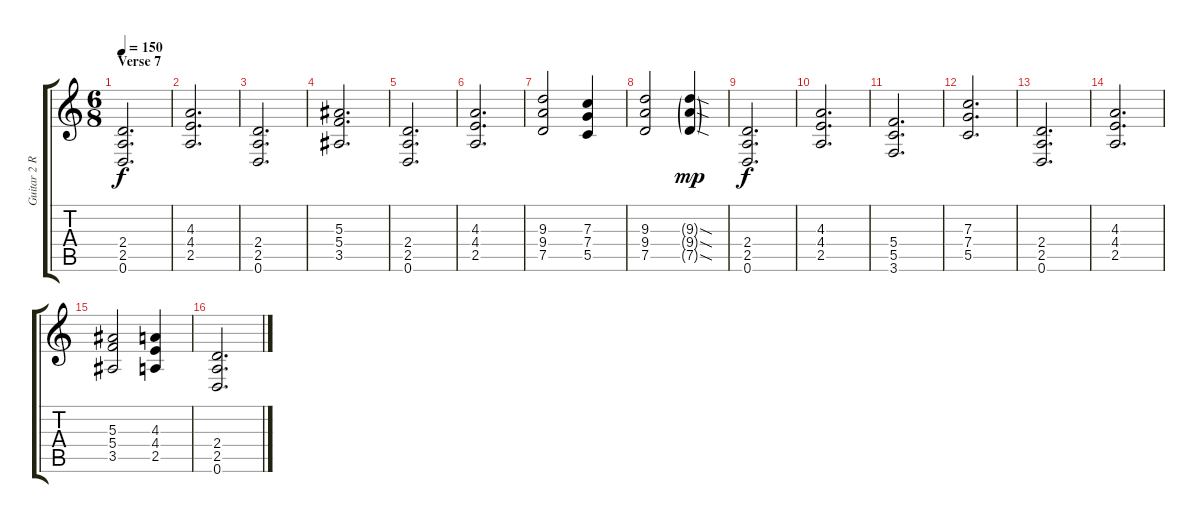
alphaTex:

\track ("Guitar 2 Right" "Guitar 2 R") {instrument distortionguitar}
\staff {score tabs}
\tuning (D4 A3 F3 C3 G2 D2) {hide}
\ts (6 8)
\section ("" "Verse 7")
\tempo 150
\clef g2
\ks c
(2.4 2.5 0.6).2{d dy f} |
(4.3 4.4 2.5).2{d} |
(2.4 2.5 0.6).2{d} |
(5.3 5.4 3.5).2{d} |
(2.4 2.5 0.6).2{d} |
(4.3 4.4 2.5).2{d} |
(9.3 9.4 7.5).2 (7.3 7.4 5.5).4 |
(9.3 9.4 7.5).2 (9.3{sod g} 9.4{sod g} 7.5{sod g}).4{dy mp} |
(2.4 2.5 0.6).2{d dy f} |
(4.3 4.4 2.5).2{d} |
(5.4 5.5 3.6).2{d} |
(7.3 7.4 5.5).2{d} |
(2.4 2.5 0.6).2{d} |
(4.3 4.4 2.5).2{d} |
(5.3 5.4 3.5).2 (4.3 4.4 2.5).4 |
(2.4 2.5 0.6).2{d}
